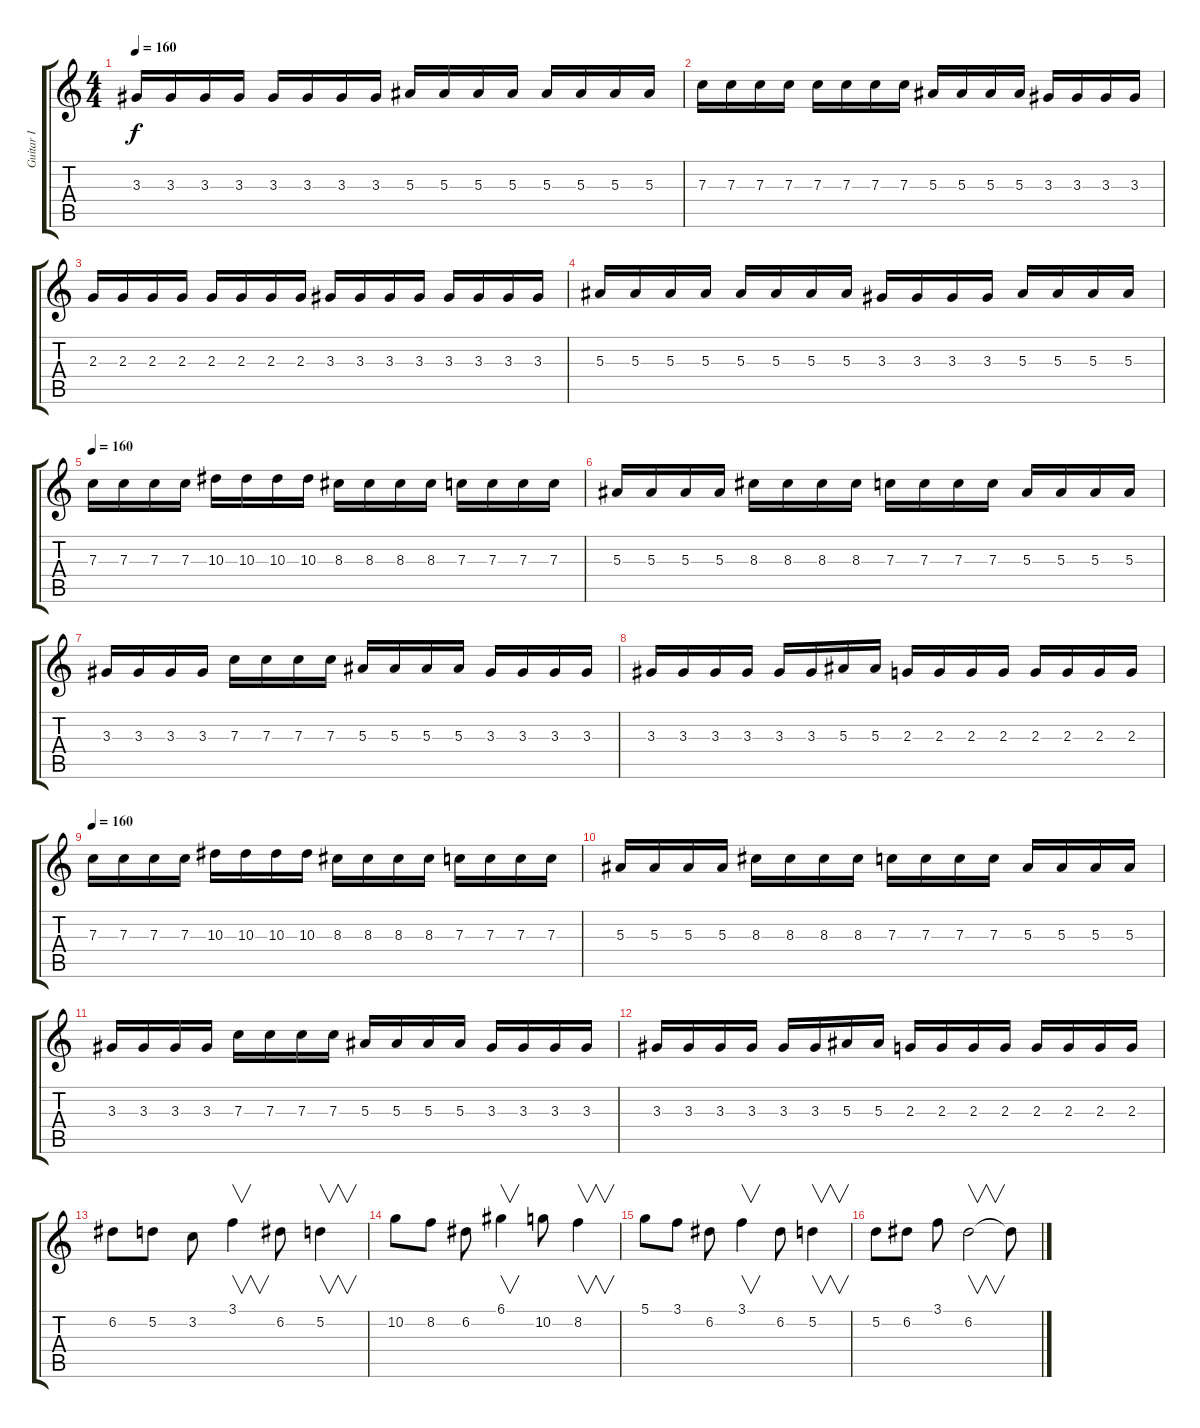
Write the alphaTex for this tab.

\track ("Guitar I" "Guitar I") {instrument distortionguitar}
\staff {score tabs}
\tuning (D4 A3 F3 C3 G2 D2) {hide}
\ts (4 4)
\tempo 160
\clef g2
\ks c
3.3.16{dy f} 3.3.16 3.3.16 3.3.16 3.3.16 3.3.16 3.3.16 3.3.16 5.3.16 5.3.16 5.3.16 5.3.16 5.3.16 5.3.16 5.3.16 5.3.16 |
7.3.16 7.3.16 7.3.16 7.3.16 7.3.16 7.3.16 7.3.16 7.3.16 5.3.16 5.3.16 5.3.16 5.3.16 3.3.16 3.3.16 3.3.16 3.3.16 |
2.3.16 2.3.16 2.3.16 2.3.16 2.3.16 2.3.16 2.3.16 2.3.16 3.3.16 3.3.16 3.3.16 3.3.16 3.3.16 3.3.16 3.3.16 3.3.16 |
5.3.16 5.3.16 5.3.16 5.3.16 5.3.16 5.3.16 5.3.16 5.3.16 3.3.16 3.3.16 3.3.16 3.3.16 5.3.16 5.3.16 5.3.16 5.3.16 |
\tempo 160
7.3.16{balance 4} 7.3.16 7.3.16 7.3.16 10.3.16 10.3.16 10.3.16 10.3.16 8.3.16 8.3.16 8.3.16 8.3.16 7.3.16 7.3.16 7.3.16 7.3.16 |
5.3.16{balance 5} 5.3.16 5.3.16 5.3.16 8.3.16 8.3.16 8.3.16 8.3.16 7.3.16 7.3.16 7.3.16 7.3.16 5.3.16 5.3.16 5.3.16 5.3.16 |
3.3.16{balance 5} 3.3.16 3.3.16 3.3.16 7.3.16 7.3.16 7.3.16 7.3.16 5.3.16 5.3.16 5.3.16 5.3.16 3.3.16 3.3.16 3.3.16 3.3.16 |
3.3.16{balance 5} 3.3.16 3.3.16 3.3.16 3.3.16 3.3.16 5.3.16 5.3.16 2.3.16 2.3.16 2.3.16 2.3.16 2.3.16 2.3.16 2.3.16 2.3.16 |
\tempo 160
7.3.16{balance 4} 7.3.16 7.3.16 7.3.16 10.3.16 10.3.16 10.3.16 10.3.16 8.3.16 8.3.16 8.3.16 8.3.16 7.3.16 7.3.16 7.3.16 7.3.16 |
5.3.16{balance 5} 5.3.16 5.3.16 5.3.16 8.3.16 8.3.16 8.3.16 8.3.16 7.3.16 7.3.16 7.3.16 7.3.16 5.3.16 5.3.16 5.3.16 5.3.16 |
3.3.16{balance 5} 3.3.16 3.3.16 3.3.16 7.3.16 7.3.16 7.3.16 7.3.16 5.3.16 5.3.16 5.3.16 5.3.16 3.3.16 3.3.16 3.3.16 3.3.16 |
3.3.16 3.3.16 3.3.16 3.3.16 3.3.16 3.3.16 5.3.16 5.3.16 2.3.16 2.3.16 2.3.16 2.3.16 2.3.16 2.3.16 2.3.16 2.3.16 |
6.2.8{balance 14} 5.2.8 3.2.8 3.1.4{v} 6.2.8 5.2.4{v} |
10.2.8 8.2.8 6.2.8 6.1.4{v} 10.2.8 8.2.4{v} |
5.1.8 3.1.8 6.2.8 3.1.4{v} 6.2.8 5.2.4{v} |
5.2.8 6.2.8 3.1.8 6.2.2{v} 6.2{t}.8
